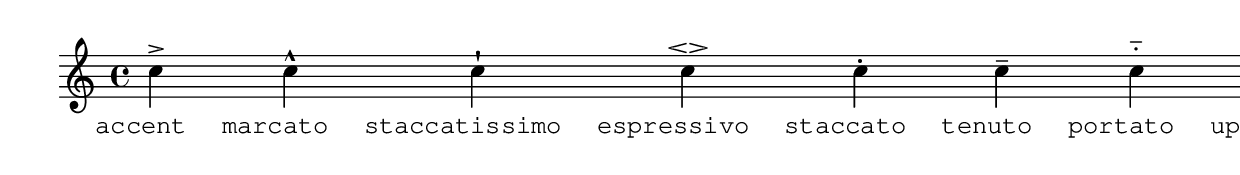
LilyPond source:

\version "2.11.51"

% this chart is used in the manual too.

\header {
    texidoc ="@cindex Feta scripts

This chart shows all articulations, or scripts, that feta font contains.

"
}

\score {
    <<
      \override Score.LyricText  #'font-family = #'typewriter
      \override Score.LyricText  #'font-shape = #'upright
      \context Staff  {
	\set Score.timing = ##f
	\set Score.barAlways = ##t
        \override Score.SeparationItem #'padding = #2.5
	\override Staff.BarLine  #'transparent = ##t
        c''\accent             c''\marcato            c''\staccatissimo 	c''\espressivo
        c''\staccato           c''\tenuto             c''\portato
        c''\upbow              c''\downbow            c''\flageolet
        c''\thumb              c''^\lheel             c''\rheel
        c''^\ltoe              c''\rtoe               c''\open
        c''\stopped            c''\turn               c''\reverseturn
        c''\trill              c''\prall              c''\mordent
        c''\prallprall         c''\prallmordent       c''\upprall
        c''\downprall          c''\upmordent          c''\downmordent
        c''\pralldown          c''\prallup            c''\lineprall
        c''\signumcongruentiae c''\shortfermata       c''\fermata
        c''\longfermata        c''\verylongfermata    c''\segno
        c''\coda               c''\varcoda
      }
      \context Lyrics \lyricmode {
        accent__                marcato__               staccatissimo__		espressivo__
        staccato__              tenuto__                portato__
        upbow__                 downbow__               flageolet__
        thumb__                 lheel__                 rheel__
        ltoe__                  rtoe__                  open__
        stopped__               turn__                  reverseturn__
        trill__                 prall__                 mordent__
        prallprall__            prallmordent__          upprall__
        downprall__             upmordent__             downmordent__
        pralldown__             prallup__               lineprall__
        signumcongruentiae__    shortfermata__          fermata__
        longfermata__           verylongfermata__       segno__
        coda__                  varcoda__
      }
    >>
    \layout {
      line-width = 5.1\in
      indent = 0.0\mm
    }
  }


